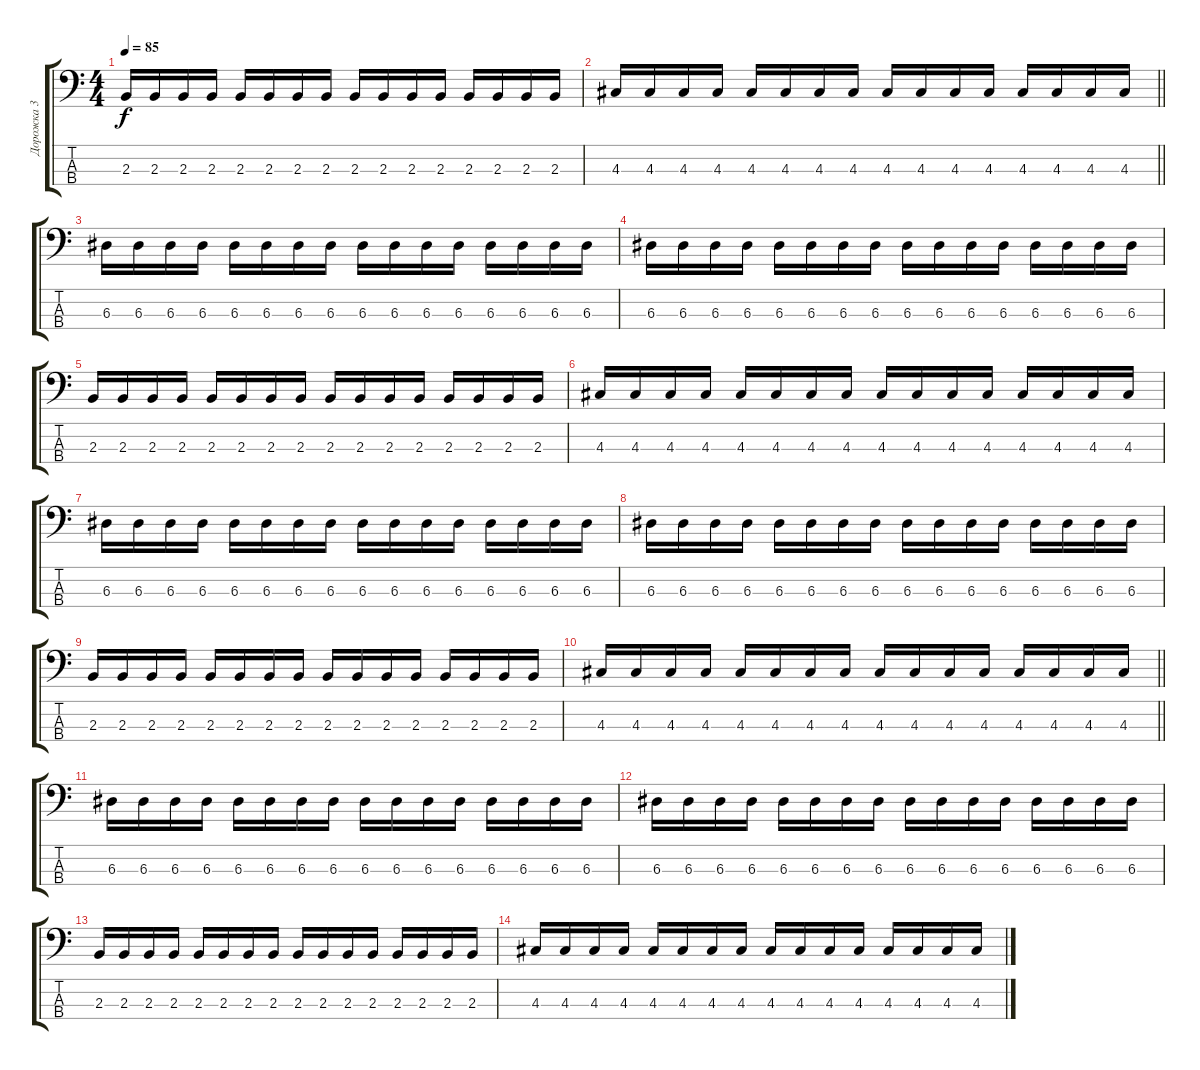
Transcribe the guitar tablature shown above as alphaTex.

\track ("Дорожка 3" "Дорожка 3") {instrument electricbassfinger}
\staff {score tabs}
\tuning (G2 D2 A1 E1) {hide}
\ts (4 4)
\tempo 85
\clef f4
\ks c
2.3.16{dy f} 2.3.16 2.3.16 2.3.16 2.3.16 2.3.16 2.3.16 2.3.16 2.3.16 2.3.16 2.3.16 2.3.16 2.3.16 2.3.16 2.3.16 2.3.16 |
\barLineRight lightlight
4.3.16 4.3.16 4.3.16 4.3.16 4.3.16 4.3.16 4.3.16 4.3.16 4.3.16 4.3.16 4.3.16 4.3.16 4.3.16 4.3.16 4.3.16 4.3.16 |
6.3.16 6.3.16 6.3.16 6.3.16 6.3.16 6.3.16 6.3.16 6.3.16 6.3.16 6.3.16 6.3.16 6.3.16 6.3.16 6.3.16 6.3.16 6.3.16 |
6.3.16 6.3.16 6.3.16 6.3.16 6.3.16 6.3.16 6.3.16 6.3.16 6.3.16 6.3.16 6.3.16 6.3.16 6.3.16 6.3.16 6.3.16 6.3.16 |
2.3.16 2.3.16 2.3.16 2.3.16 2.3.16 2.3.16 2.3.16 2.3.16 2.3.16 2.3.16 2.3.16 2.3.16 2.3.16 2.3.16 2.3.16 2.3.16 |
4.3.16 4.3.16 4.3.16 4.3.16 4.3.16 4.3.16 4.3.16 4.3.16 4.3.16 4.3.16 4.3.16 4.3.16 4.3.16 4.3.16 4.3.16 4.3.16 |
6.3.16 6.3.16 6.3.16 6.3.16 6.3.16 6.3.16 6.3.16 6.3.16 6.3.16 6.3.16 6.3.16 6.3.16 6.3.16 6.3.16 6.3.16 6.3.16 |
6.3.16 6.3.16 6.3.16 6.3.16 6.3.16 6.3.16 6.3.16 6.3.16 6.3.16 6.3.16 6.3.16 6.3.16 6.3.16 6.3.16 6.3.16 6.3.16 |
2.3.16 2.3.16 2.3.16 2.3.16 2.3.16 2.3.16 2.3.16 2.3.16 2.3.16 2.3.16 2.3.16 2.3.16 2.3.16 2.3.16 2.3.16 2.3.16 |
\barLineRight lightlight
4.3.16 4.3.16 4.3.16 4.3.16 4.3.16 4.3.16 4.3.16 4.3.16 4.3.16 4.3.16 4.3.16 4.3.16 4.3.16 4.3.16 4.3.16 4.3.16 |
6.3.16 6.3.16 6.3.16 6.3.16 6.3.16 6.3.16 6.3.16 6.3.16 6.3.16 6.3.16 6.3.16 6.3.16 6.3.16 6.3.16 6.3.16 6.3.16 |
6.3.16 6.3.16 6.3.16 6.3.16 6.3.16 6.3.16 6.3.16 6.3.16 6.3.16 6.3.16 6.3.16 6.3.16 6.3.16 6.3.16 6.3.16 6.3.16 |
2.3.16 2.3.16 2.3.16 2.3.16 2.3.16 2.3.16 2.3.16 2.3.16 2.3.16 2.3.16 2.3.16 2.3.16 2.3.16 2.3.16 2.3.16 2.3.16 |
4.3.16 4.3.16 4.3.16 4.3.16 4.3.16 4.3.16 4.3.16 4.3.16 4.3.16 4.3.16 4.3.16 4.3.16 4.3.16 4.3.16 4.3.16 4.3.16
